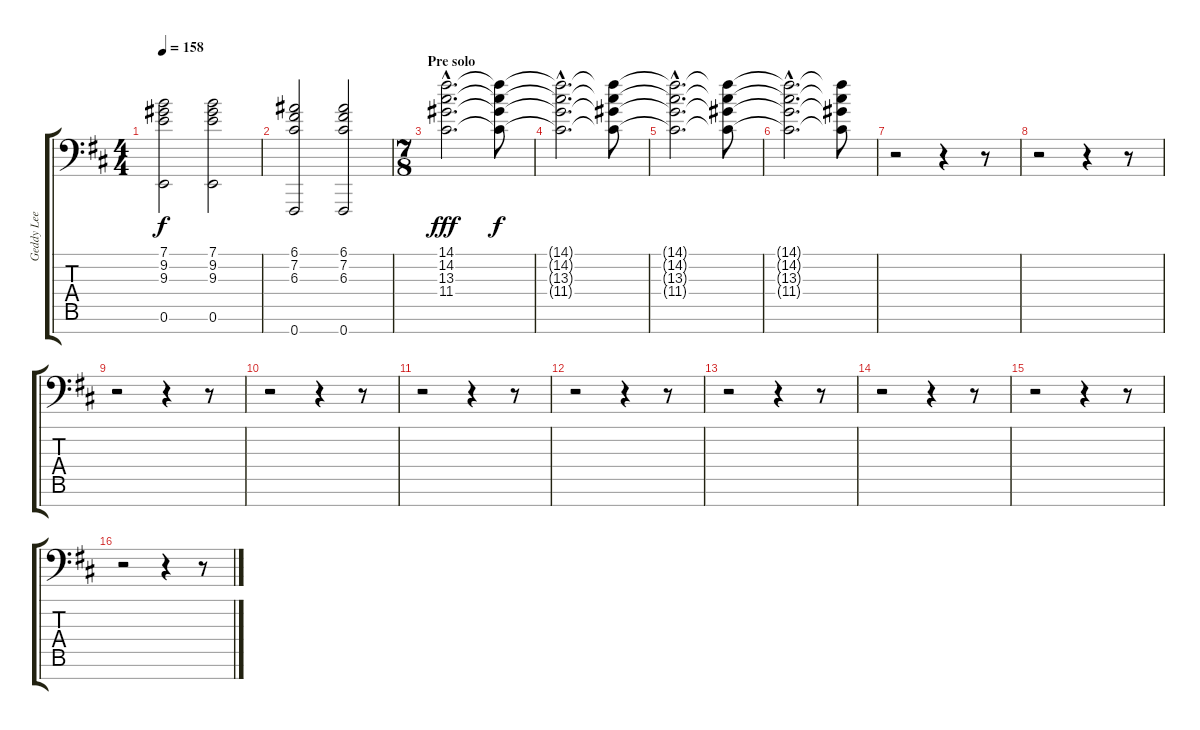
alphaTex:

\track ("Geddy Lee (keyboards)" "Geddy Lee ") {instrument synthstrings1}
\staff {score tabs}
\tuning (E4 B3 G3 D3 A2 E2 Gb1) {hide}
\ts (4 4)
\tempo 158
\clef f4
\ks bminor
(7.1 9.2 9.3 0.6).2{dy f volume 14 instrument synthbrass2} (7.1 9.2 9.3 0.6).2 |
(6.1 7.2 6.3 0.7).2{volume 14 instrument synthbrass2} (6.1 7.2 6.3 0.7).2 |
\ts (7 8)
\section ("" "Pre solo")
(14.1{hac} 14.2{hac} 13.3{hac} 11.4{hac}).2{d dy fff volume 6 instrument synthbrass2} (14.1{t} 14.2{t} 13.3{t} 11.4{t}).8{dy f} |
(14.1{hac t} 14.2{hac t} 13.3{hac t} 11.4{hac t}).2{d} (14.1{t} 14.2{t} 13.3{t} 11.4{t}).8 |
(14.1{hac t} 14.2{hac t} 13.3{hac t} 11.4{hac t}).2{d} (14.1{t} 14.2{t} 13.3{t} 11.4{t}).8 |
(14.1{hac t} 14.2{hac t} 13.3{hac t} 11.4{hac t}).2{d} (14.1{t} 14.2{t} 13.3{t} 11.4{t}).8 |
r.2 r.4 r.8 |
r.2 r.4 r.8 |
r.2 r.4 r.8 |
r.2 r.4 r.8 |
r.2 r.4 r.8 |
r.2 r.4 r.8 |
r.2 r.4 r.8 |
r.2 r.4 r.8 |
r.2 r.4 r.8 |
r.2 r.4 r.8
